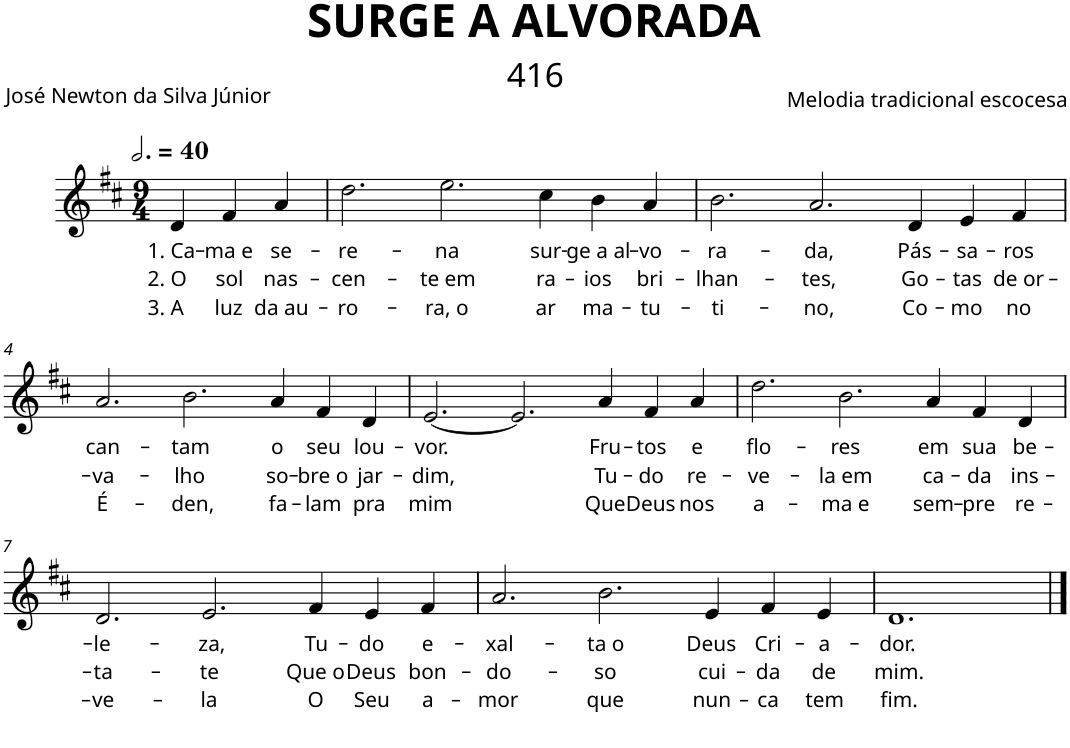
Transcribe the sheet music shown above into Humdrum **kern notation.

**kern	**text	**text	**text
*part1	*part1	*part1	*part1
*staff1	*staff1	*staff1	*staff1
*I"Trompete em Bb	*	*	*
*I'Tpt. em Bb	*	*	*
*clefG2	*	*	*
*Trd1c2	*	*	*
*k[f#c#]	*	*	*
*M9/4	*	*	*
*MM120	*	*	*
=1	=1	=1	=1
!	!LO:LY:b	!LO:LY:b	!LO:LY:b
4d/	1. Ca-	2. O	3. A
!	!LO:LY:b	!LO:LY:b	!LO:LY:b
4f#/	-ma e	sol	luz
!	!LO:LY:b	!LO:LY:b	!LO:LY:b
4a/	se-	nas-	da au-
=2	=2	=2	=2
!	!LO:LY:b	!LO:LY:b	!LO:LY:b
2.dd\	-re-	-cen-	-ro-
!	!LO:LY:b	!LO:LY:b	!LO:LY:b
2.ee\	-na	-te em	-ra, o
!	!LO:LY:b	!LO:LY:b	!LO:LY:b
4cc#\	sur-	ra-	ar
!	!LO:LY:b	!LO:LY:b	!LO:LY:b
4b\	-ge a al-	-ios	ma-
!	!LO:LY:b	!LO:LY:b	!LO:LY:b
4a/	-vo-	bri-	-tu-
=3	=3	=3	=3
!	!LO:LY:b	!LO:LY:b	!LO:LY:b
2.b\	-ra-	-lhan-	-ti-
!	!LO:LY:b	!LO:LY:b	!LO:LY:b
2.a/	-da,	-tes,	-no,
!	!LO:LY:b	!LO:LY:b	!LO:LY:b
4d/	Pás-	Go-	Co-
!	!LO:LY:b	!LO:LY:b	!LO:LY:b
4e/	-sa-	-tas	-mo
!	!LO:LY:b	!LO:LY:b	!LO:LY:b
4f#/	-ros	de or-	no
!!LO:LB:g=z
=4	=4	=4	=4
!	!LO:LY:b	!LO:LY:b	!LO:LY:b
2.a/	can-	-va-	É-
!	!LO:LY:b	!LO:LY:b	!LO:LY:b
2.b\	-tam	-lho	-den,
!	!LO:LY:b	!LO:LY:b	!LO:LY:b
4a/	o	so-	fa-
!	!LO:LY:b	!LO:LY:b	!LO:LY:b
4f#/	seu	-bre o	-lam
!	!LO:LY:b	!LO:LY:b	!LO:LY:b
4d/	lou-	jar-	pra
=5	=5	=5	=5
!	!LO:LY:b	!LO:LY:b	!LO:LY:b
[2.e/	-vor.	-dim,	mim
2.e/]	.	.	.
!	!LO:LY:b	!LO:LY:b	!LO:LY:b
4a/	Fru-	Tu-	Que
!	!LO:LY:b	!LO:LY:b	!LO:LY:b
4f#/	-tos	-do	Deus
!	!LO:LY:b	!LO:LY:b	!LO:LY:b
4a/	e	re-	nos
=6	=6	=6	=6
!	!LO:LY:b	!LO:LY:b	!LO:LY:b
2.dd\	flo-	-ve-	a-
!	!LO:LY:b	!LO:LY:b	!LO:LY:b
2.b\	-res	-la em	-ma e
!	!LO:LY:b	!LO:LY:b	!LO:LY:b
4a/	em	ca-	sem-
!	!LO:LY:b	!LO:LY:b	!LO:LY:b
4f#/	sua	-da	-pre
!	!LO:LY:b	!LO:LY:b	!LO:LY:b
4d/	be-	ins-	re-
!!LO:LB:g=z
=7	=7	=7	=7
!	!LO:LY:b	!LO:LY:b	!LO:LY:b
2.d/	-le-	-ta-	-ve-
!	!LO:LY:b	!LO:LY:b	!LO:LY:b
2.e/	-za,	-te	-la
!	!LO:LY:b	!LO:LY:b	!LO:LY:b
4f#/	Tu-	Que o	O
!	!LO:LY:b	!LO:LY:b	!LO:LY:b
4e/	-do	Deus	Seu
!	!LO:LY:b	!LO:LY:b	!LO:LY:b
4f#/	e-	bon-	a-
=8	=8	=8	=8
!	!LO:LY:b	!LO:LY:b	!LO:LY:b
2.a/	-xal-	-do-	-mor
!	!LO:LY:b	!LO:LY:b	!LO:LY:b
2.b\	-ta o	-so	que
!	!LO:LY:b	!LO:LY:b	!LO:LY:b
4e/	Deus	cui-	nun-
!	!LO:LY:b	!LO:LY:b	!LO:LY:b
4f#/	Cri-	-da	-ca
!	!LO:LY:b	!LO:LY:b	!LO:LY:b
4e/	-a-	de	tem
=9	=9	=9	=9
!	!LO:LY:b	!LO:LY:b	!LO:LY:b
1.d	-dor.	mim.	fim.
==	==	==	==
*-	*-	*-	*-
